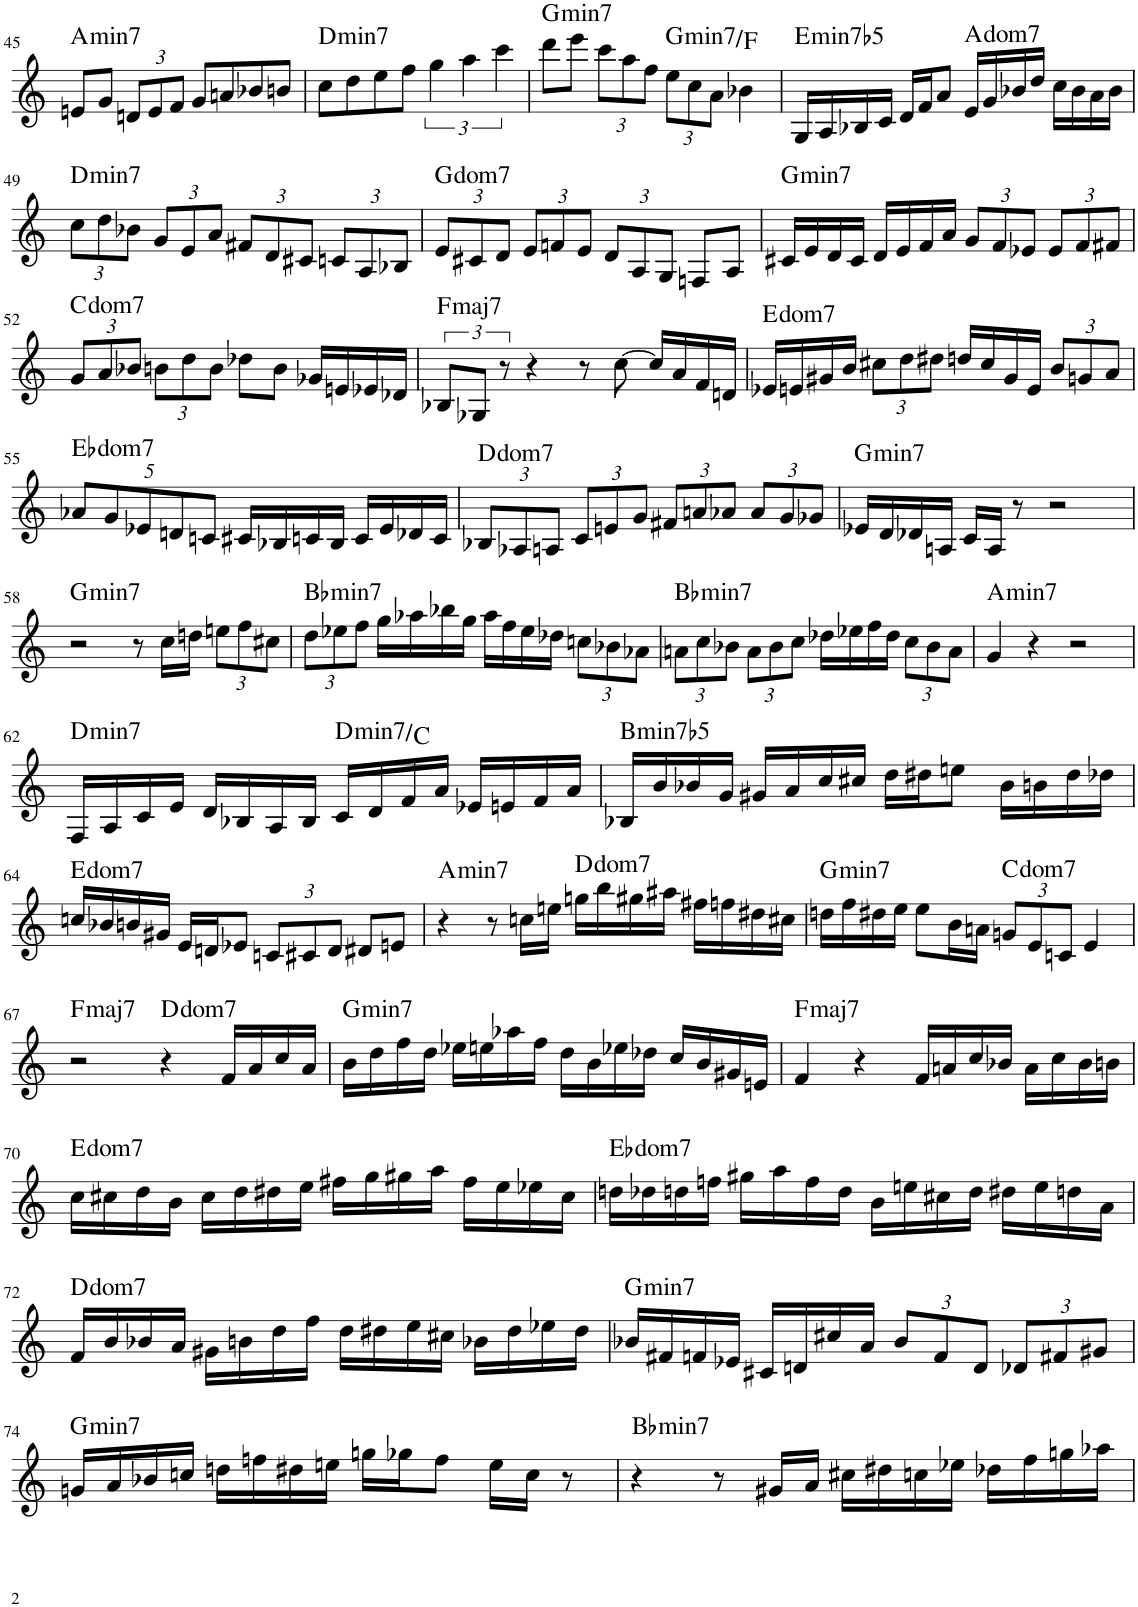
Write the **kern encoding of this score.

**kern	**harte
*part1	*part1
*staff1	*
*I"Piano	*
*I'Pno.	*
!!LO:PB:g=z
*clefG2	*
*k[]	*
*M4/4	*
=45	=45
!	!LO:H:kt=min7
8en/L	A:min7
8g/J	.
*Xbrackettup	*
12dn/L	.
12e/	.
12f/J	.
8g/L	.
8an/	.
8b-X/	.
8bn/J	.
=46	=46
!	!LO:H:kt=min7
8cc\L	D:min7
8dd\	.
8ee\	.
8ff\J	.
*brackettup	*
6gg\	.
6aa\	.
6ccc\	.
=47	=47
!	!LO:H:kt=min7
8ddd\L	G:min7
8eee\J	.
*Xbrackettup	*
12ccc\L	.
12aa\	.
12ff\J	.
!	!LO:H:kt=min7
12ee\L	G:min7/b7
12cc\	.
12a\J	.
4b-X\	.
=48	=48
!	!LO:H:kt=min7b5
16G/LL	E:hdim7
16A/	.
16B-X/	.
16c/JJ	.
16d/LL	.
16f/J	.
8a/J	.
!	!LO:H:kt=dom
16e/LL	.
16g/	.
16b-X/	.
16dd/JJ	.
16cc\LL	.
16b-\	.
16a\	.
16b-\JJ	.
!!LO:LB:g=z
=49	=49
!	!LO:H:kt=min7
12cc\L	D:min7
12dd\	.
12b-X\J	.
12g/L	.
12e/	.
12a/J	.
12f#X/L	.
12d/	.
12c#X/J	.
12cn/L	.
12A/	.
12B-X/J	.
=50	=50
!	!LO:H:kt=dom
12e/L	.
12c#X/	.
12d/J	.
12e/L	.
12fn/	.
12e/J	.
12d/L	.
12A/	.
12G/J	.
8Fn/L	.
8A/J	.
=51	=51
!	!LO:H:kt=min7
16c#X/LL	G:min7
16e/	.
16d/	.
16c#/JJ	.
16d/LL	.
16e/	.
16f/	.
16a/JJ	.
12g/L	.
12f/	.
12e-X/J	.
12e-/L	.
12f/	.
12f#X/J	.
!!LO:LB:g=z
=52	=52
!	!LO:H:kt=dom
12g/L	.
12a/	.
12b-X/J	.
12bn\L	.
12dd\	.
12b\J	.
8dd-X\L	.
8b\J	.
16g-X/LL	.
16en/	.
16e-X/	.
16d-X/JJ	.
=53	=53
*brackettup	*
!	!LO:H:kt=maj7
12B-X/L	F:maj7
12G-X/J	.
12r	.
4r	.
8r	.
[8cc\	.
16cc/LL]	.
16a/	.
16f/	.
16dn/JJ	.
=54	=54
!	!LO:H:kt=dom
16e-X/LL	.
16en/	.
16g#X/	.
16b/JJ	.
*Xbrackettup	*
12cc#X\L	.
12dd\	.
12dd#X\J	.
16ddn/LL	.
16cc#/	.
16g#/	.
16e/JJ	.
12b/L	.
12gn/	.
12a/J	.
!!LO:LB:g=z
=55	=55
!	!LO:H:kt=dom
10a-X/L	.
10g/	.
10e-X/	.
10dn/	.
10cn/J	.
16c#X/LL	.
16B-X/	.
16cn/	.
16B-/JJ	.
16c/LL	.
16e-/	.
16d-X/	.
16c/JJ	.
=56	=56
!	!LO:H:kt=dom
12B-X/L	.
12A-X/	.
12An/J	.
12c/L	.
12en/	.
12g/J	.
12f#X/L	.
12an/	.
12a-X/J	.
12a-/L	.
12g/	.
12g-X/J	.
=57	=57
!	!LO:H:kt=min7
16e-X/LL	G:min7
16d/	.
16d-X/	.
16An/JJ	.
16c/LL	.
16A/JJ	.
8r	.
2r	.
!!LO:LB:g=z
=58	=58
!	!LO:H:kt=min7
2r	G:min7
8r	.
16cc\LL	.
16ddn\JJ	.
12een\L	.
12ff\	.
12cc#X\J	.
=59	=59
!	!LO:H:kt=min7
12dd\L	Bb:min7
12ee-X\	.
12ff\J	.
16gg\LL	.
16aa-X\	.
16bb-X\	.
16gg\JJ	.
16aa-\LL	.
16ff\	.
16ee-\	.
16dd-X\JJ	.
12ccn\L	.
12b-X\	.
12a-X\J	.
=60	=60
!	!LO:H:kt=min7
12an\L	Bb:min7
12cc\	.
12b-X\J	.
12a\L	.
12b-\	.
12cc\J	.
16dd-X\LL	.
16ee-X\	.
16ff\	.
16dd-\JJ	.
12cc\L	.
12b-\	.
12a\J	.
=61	=61
!	!LO:H:kt=min7
4g/	A:min7
4r	.
2r	.
!!LO:LB:g=z
=62	=62
!	!LO:H:kt=min7
16F/LL	D:min7
16A/	.
16c/	.
16e/JJ	.
16d/LL	.
16B-X/	.
16A/	.
16B-/JJ	.
!	!LO:H:kt=min7
16c/LL	D:min7/b7
16d/	.
16f/	.
16a/JJ	.
16e-X/LL	.
16en/	.
16f/	.
16a/JJ	.
=63	=63
!	!LO:H:kt=min7b5
16B-X/LL	B:hdim7
16b/	.
16b-X/	.
16g/JJ	.
16g#X/LL	.
16a/	.
16cc/	.
16cc#X/JJ	.
16dd\LL	.
16dd#X\J	.
8een\J	.
16b-\LL	.
16bn\	.
16dd#\	.
16dd-X\JJ	.
!!LO:LB:g=z
=64	=64
!	!LO:H:kt=dom
16ccn/LL	.
16b-X/	.
16bn/	.
16g#X/JJ	.
16e/LL	.
16dn/J	.
8e-X/J	.
12cn/L	.
12c#X/	.
12d/J	.
8d#X/L	.
8en/J	.
=65	=65
!	!LO:H:kt=min7
4r	A:min7
8r	.
16ccn\LL	.
16een\JJ	.
!	!LO:H:kt=dom
16ggn\LL	.
16bb\	.
16gg#X\	.
16aa#X\JJ	.
16ff#X\LL	.
16ffn\	.
16dd#X\	.
16cc#X\JJ	.
=66	=66
!	!LO:H:kt=min7
16ddn\LL	G:min7
16ff\	.
16dd#X\	.
16ee\JJ	.
8ee\L	.
16b\L	.
16an\JJ	.
!	!LO:H:kt=dom
12gn/L	.
12e/	.
12cn/J	.
4e/	.
!!LO:LB:g=z
=67	=67
!	!LO:H:kt=maj7
2r	F:maj7
!	!LO:H:kt=dom
4r	.
16f/LL	.
16a/	.
16cc/	.
16a/JJ	.
=68	=68
!	!LO:H:kt=min7
16b\LL	G:min7
16dd\	.
16ff\	.
16dd\JJ	.
16ee-X\LL	.
16een\	.
16aa-X\	.
16ff\JJ	.
16dd\LL	.
16b\	.
16ee-X\	.
16dd-X\JJ	.
16cc/LL	.
16b/	.
16g#X/	.
16en/JJ	.
=69	=69
!	!LO:H:kt=maj7
4f/	F:maj7
4r	.
16f/LL	.
16an/	.
16cc/	.
16b-X/JJ	.
16a\LL	.
16cc\	.
16b-\	.
16bn\JJ	.
!!LO:LB:g=z
=70	=70
!	!LO:H:kt=dom
16cc\LL	.
16cc#X\	.
16dd\	.
16b\JJ	.
16cc#\LL	.
16dd\	.
16dd#X\	.
16ee\JJ	.
16ff#X\LL	.
16gg\	.
16gg#X\	.
16aa\JJ	.
16ff#\LL	.
16ee\	.
16ee-X\	.
16cc#\JJ	.
=71	=71
!	!LO:H:kt=dom
16ddn\LL	.
16dd-X\	.
16ddn\	.
16ffn\JJ	.
16gg#X\LL	.
16aa\	.
16ff\	.
16dd\JJ	.
16b\LL	.
16een\	.
16cc#X\	.
16dd\JJ	.
16dd#X\LL	.
16ee\	.
16ddn\	.
16a\JJ	.
!!LO:LB:g=z
=72	=72
!	!LO:H:kt=dom
16f/LL	.
16b/	.
16b-X/	.
16a/JJ	.
16g#X\LL	.
16bn\	.
16dd\	.
16ff\JJ	.
16dd\LL	.
16dd#X\	.
16ee\	.
16cc#X\JJ	.
16b-X\LL	.
16dd#\	.
16ee-X\	.
16dd#\JJ	.
=73	=73
!	!LO:H:kt=min7
16b-X/LL	G:min7
16f#X/	.
16fn/	.
16e-X/JJ	.
16c#X/LL	.
16dn/	.
16cc#X/	.
16a/JJ	.
12b-/L	.
12f/	.
12d/J	.
12d-X/L	.
12f#X/	.
12g#X/J	.
!!LO:LB:g=z
=74	=74
!	!LO:H:kt=min7
16gn/LL	G:min7
16a/	.
16b-X/	.
16ccn/JJ	.
16ddn\LL	.
16ffn\	.
16dd#X\	.
16een\JJ	.
16ggn\LL	.
16gg-X\J	.
8ff\J	.
16ee\LL	.
16cc\JJ	.
8r	.
=75	=75
!	!LO:H:kt=min7
4r	Bb:min7
8r	.
16g#X/LL	.
16a/JJ	.
16cc#X\LL	.
16dd#X\	.
16ccn\	.
16ee-X\JJ	.
16dd-X\LL	.
16ff\	.
16ggn\	.
16aa-X\JJ	.
=	=
*-	*-
